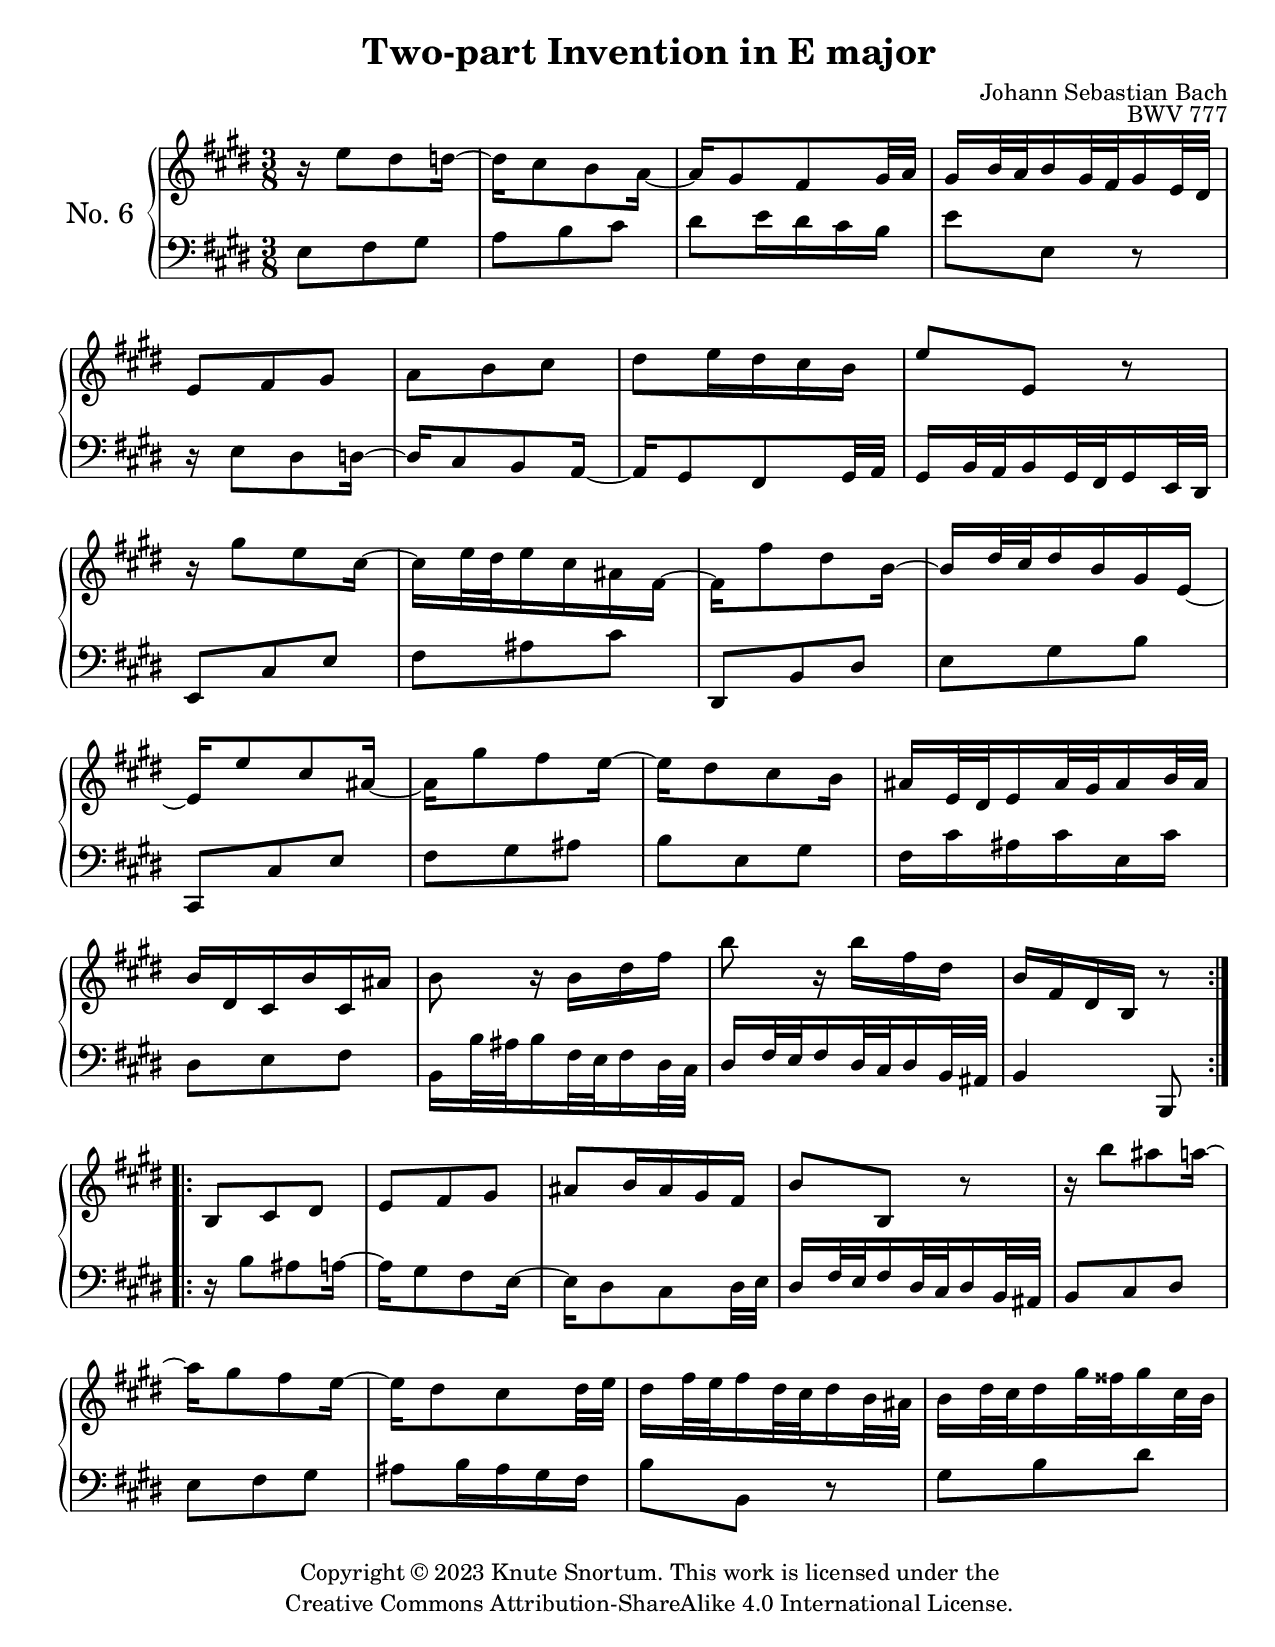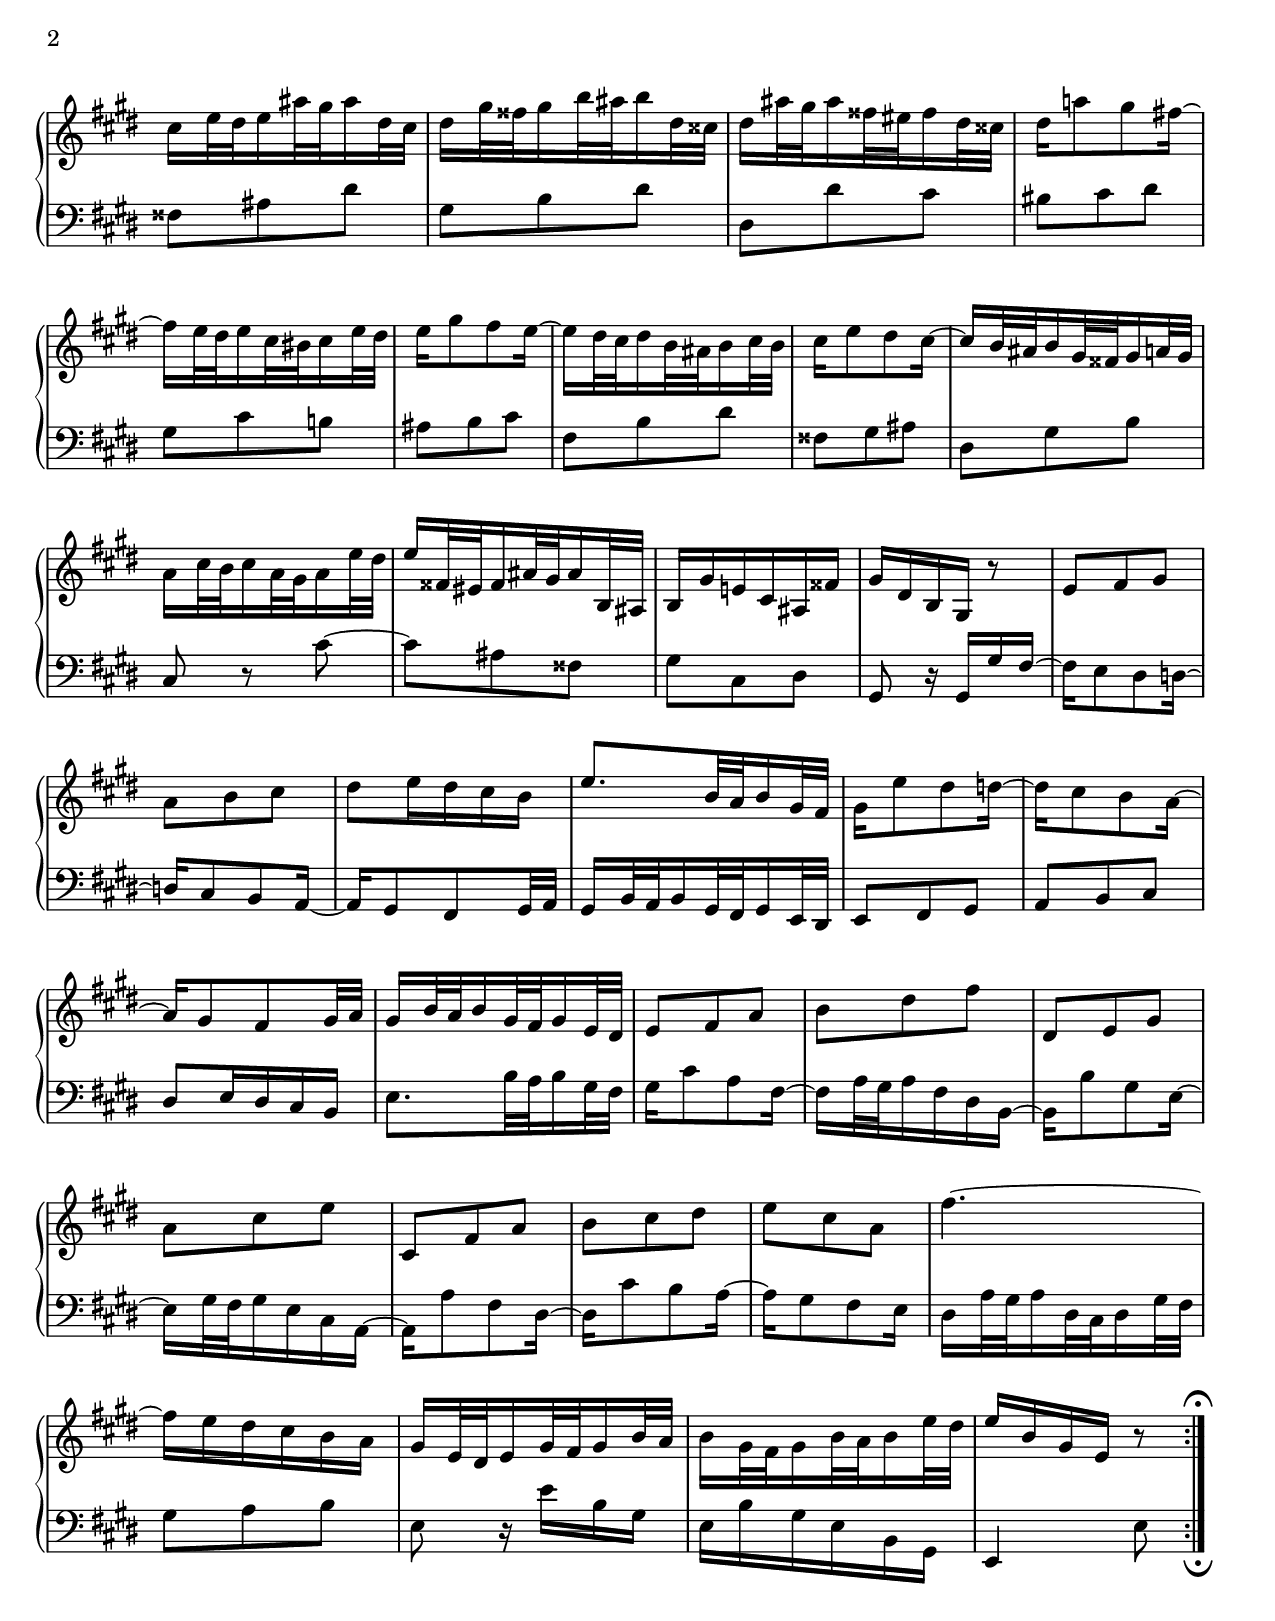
\version "2.24.0"
\language "english"

\include "includes/header-paper.ily"
%...+....1....+....2....+....3....+....4....+....5....+....6....+....7....+....

\version "2.24.0"
\language "english"

%...+....1....+....2....+....3....+....4....+....5....+....6....+....7....+....

\version "2.24.0"

fermataOverBarline = {
  \override Score.TextMark.self-alignment-X = #CENTER
  \textEndMark \markup { \musicglyph "scripts.ufermata" }
}

fermataUnderBarline = {
  \tweak direction #DOWN
  \textEndMark \markup { \musicglyph "scripts.dfermata" }
}

% staffDown = \change Staff = "lower"
% staffUp   = \change Staff = "upper"


global = {
  \time 3/8
  \key e \major
  \accidentalStyle piano
}

rightHand = \relative e'' {
  \global
  \repeat volta 2 {
    r16 e8 ds d16~ |
    d16 cs8 b a16~ |
    a16 gs8 fs gs32 a |
    gs16 b32 a b16 gs32 fs gs16 e32 ds |
    e8 fs gs |
    a8 b cs |
    ds8 e16 ds cs b |
    e8 e, r |
    
    \barNumberCheck 9
    r16 gs'8 e cs16~ |
    cs16 e32 ds e16 cs as fs~ |
    fs16 fs'8 ds b16~ |
    b16 ds32 cs ds16 b gs e~ |
    e16 e'8 cs as16~ |
    as16 gs'8 fs e16~ |
    e16 ds8 cs b16 |
    as16 e32 ds e16 as32 gs as16 b32 as |
    
    \barNumberCheck 17
    b16 ds, cs b' cs, as' |
    b8 r16 b ds fs |
    b8 r16 b fs ds |
    b16 fs ds b r8 |
  }
  \break
  
  \repeat volta 2 {
    b8 cs ds |
    e8 fs gs |
    as8 b16 as gs fs |
    b8 b, r |
    
    \barNumberCheck 25
    r16 b''8 as a16~ |
    a16 gs8 fs e16~ |
    e16 ds8 cs ds32 e |
    ds16 fs32 e fs16 ds32 cs ds16 b32 as |
    b16 ds32 cs ds16 gs32 fss gs16 cs,32 b |
    cs16 e32 ds e16 as32 gs as16 ds,32 cs | % not css!
    ds16 gs32 fss gs16 b32 as b16 ds,32 css |
    ds16 as'32 gs as16 fss32 es fss16 ds32 css |
    
    \barNumberCheck 33
    ds16 a'8 gs fs16~ |
    fs16 e32 ds e16 cs32 bs cs16 e32 ds |
    e16 gs8 fs e16~ |
    e16 ds32 cs ds16 b32 as b16 cs32 b |
    cs16 e8 ds cs16~ |
    cs16 b32 as b16 gs32 fss gs16 a32 gs |
    a16 cs32 b cs16 a32 gs a16 e'32 ds |
    e16 fss,32 es fss16 as32 gs as16 b,32 as |
    
    \barNumberCheck 41
    b16 gs' e cs as fss' |
    gs16 ds b gs r8 |
    e'8 fs gs |
    a b cs |
    ds8 e16 ds cs b |
    e8. b32 a b16 gs32 fs |
    gs16 e'8 ds d16~ |
    d16 cs8 b a16~ |
    
    \barNumberCheck 49
    a16 gs8 fs gs32 a |
    gs16 b32 a b16 gs32 fs gs16 e32 ds |
    e8 fs a |
    b8 ds fs |
    ds,8 e gs |
    a8 cs e |
    cs,8 fs a |
    b8 cs ds |
    
    \barNumberCheck 57
    e8 cs a |
    fs'4.~ |
    fs16 e ds cs b a |
    gs16 e32 ds e16 gs32 fs gs16 b32 a |
    b16 gs32 fs gs16 b32 a b16 e32 ds |
    e16 b gs e r8 \fermataOverBarline |
  }
}

leftHand = \relative e {
  \clef bass
  \global
  \repeat volta 2 {
    e8 fs gs | 
    a8 b cs |
    ds8 e16 ds cs b |
    e8 e, r |
    r16 e8 ds d16~ |
    d16 cs8 b a16~ |
    a16 gs8 fs gs32 a |
    gs16 b32 a b16 gs32 fs gs16 e32 ds |
    
    \barNumberCheck 9
    e8 cs' e |
    fs8 as cs |
    ds,,8 b' ds |
    e8 gs b |
    cs,,8 cs' e |
    fs8 gs as |
    b8 e, gs |
    fs16 cs' as cs e, cs' |
    
    \barNumberCheck 17
    ds,8 e fs |
    b,16 b'32 as b16 fs32 e fs16 ds32 cs |
    ds16 fs32 e fs16 ds32 cs ds16 b32 as |
    b4 b,8 |
  }
  
  \repeat volta 2 {
    r16 b''8 as a16~ |
    a16 gs8 fs e16~ |
    e16 ds8 cs ds32 e |
    ds16 fs32 e fs16 ds32 cs ds16 b32 as |
    
    \barNumberCheck 25
    b8 cs ds |
    e fs gs |
    as8 b16 as gs fs |
    b8 b, r |
    gs'8 b ds |
    fss, as ds |
    gs, b ds |
    ds,8 ds' cs |
    
    \barNumberCheck 33
    bs8 cs ds |
    gs,8 cs b |
    as8 b cs |
    fs,8 b ds |
    fss,8 gs as |
    ds,8 gs b |
    cs,8 r cs'~ |
    cs8 as fss |
    
    \barNumberCheck 41
    gs8 cs, ds |
    gs,8 r16 gs gs' fs~ |
    fs16 e8 ds d16~ |
    d16 cs8 b a16~ |
    a16 gs8 fs gs32 a |
    gs16 b32 a b16 gs32 fs gs16 e32 ds |
    e8 fs gs |
    a8 b cs |
    
    \barNumberCheck 49
    ds8 e16 ds cs b |
    e8. b'32 a b16 gs32 fs |
    gs16 cs8 a fs16~ |
    fs16 a32 gs a16 fs ds b~ |
    b16 b'8 gs e16~ |
    e16 gs32 fs gs16 e cs a~ |
    a16 a'8 fs ds16~ |
    ds16 cs'8 b a16~ |
    
    \barNumberCheck 57
    a16 gs8 fs e16 |
    ds16 a'32 gs a16 ds,32 cs ds16 gs32 fs |
    gs8 a b |
    e,8 r16 e'16 b gs |
    e16 b' gs e b gs |
    e4 e'8 \fermataUnderBarline |
  }
}

inventionSixMusic = \score { 
  \header {
    opus = "BWV 777"
  }
  \keepWithTag layout
  \new PianoStaff \with { 
    instrumentName = \markup \huge "No. 6"
  } <<
    \new Staff = "upper" \rightHand
    \new Staff = "lower" \leftHand
  >>
  \layout {}
}

inventionSixMidi = \book {
  \bookOutputName "invention-no6-E-maj"
  \score { 
    \keepWithTag midi
    <<
      \new Staff = "upper" \rightHand
      \new Staff = "lower" \leftHand
    >>
    \midi {
      \tempo 8 = 104
    }
  }
}


\header {
  title = "Two-part Invention in E major"
  composer = "Johann Sebastian Bach"
}

\inventionSixMusic
\inventionSixMidi
